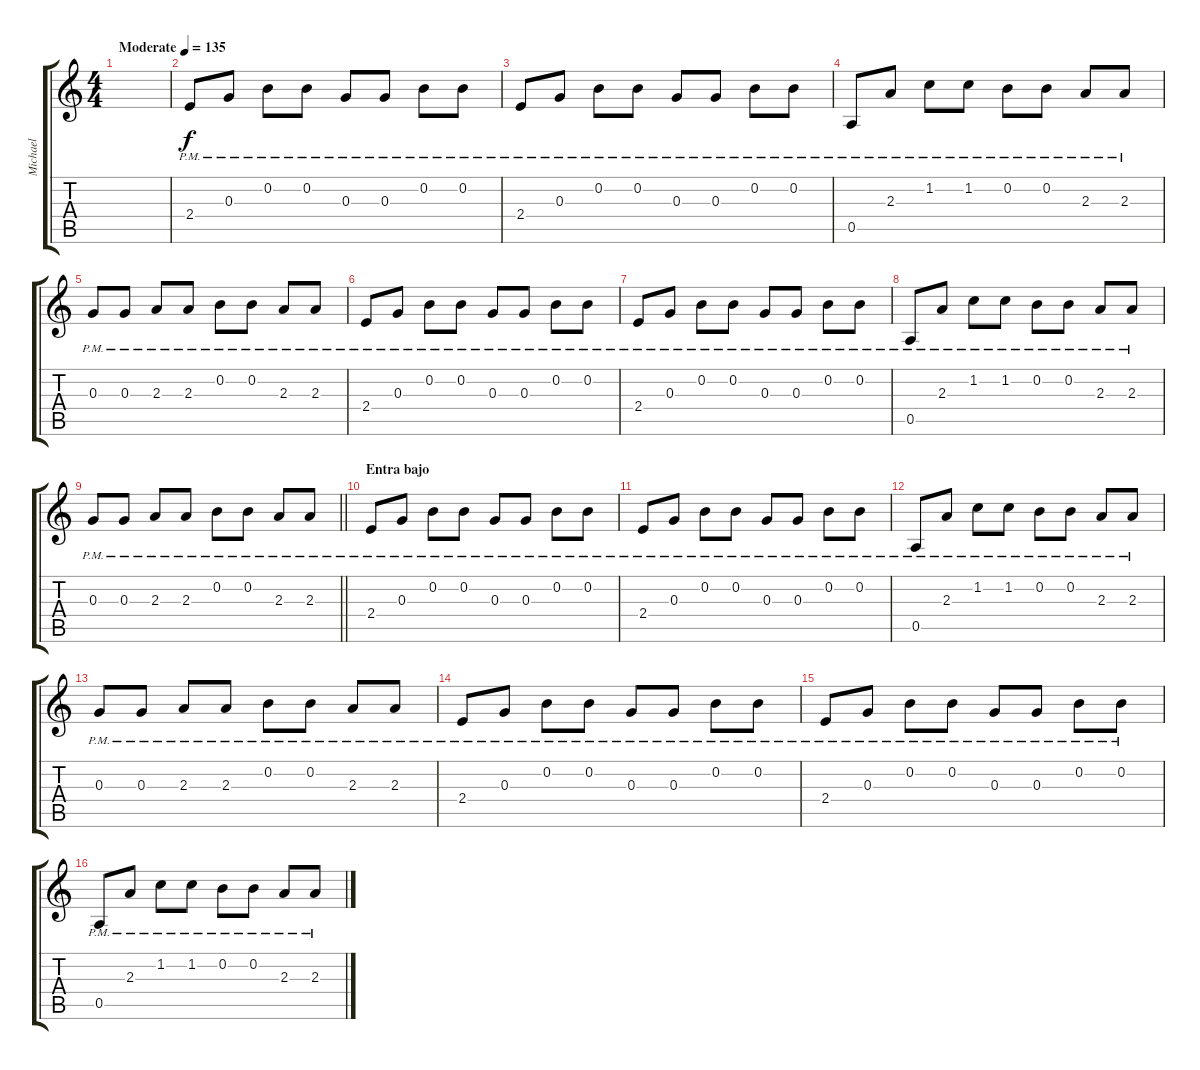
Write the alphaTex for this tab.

\track ("Michael" "Michael") {instrument electricguitarclean}
\staff {score tabs}
\tuning (E4 B3 G3 D3 A2 E2) {hide}
\ts (4 4)
\tempo (135 "Moderate")
\clef g2
\ks c
|
2.4{pm}.8 0.3{pm}.8 0.2{pm}.8 0.2{pm}.8 0.3{pm}.8 0.3{pm}.8 0.2{pm}.8 0.2{pm}.8 |
2.4{pm}.8 0.3{pm}.8 0.2{pm}.8 0.2{pm}.8 0.3{pm}.8 0.3{pm}.8 0.2{pm}.8 0.2{pm}.8 |
0.5{pm}.8 2.3{pm}.8 1.2{pm}.8 1.2{pm}.8 0.2{pm}.8 0.2{pm}.8 2.3{pm}.8 2.3{pm}.8 |
0.3{pm}.8 0.3{pm}.8 2.3{pm}.8 2.3{pm}.8 0.2{pm}.8 0.2{pm}.8 2.3{pm}.8 2.3{pm}.8 |
2.4{pm}.8 0.3{pm}.8 0.2{pm}.8 0.2{pm}.8 0.3{pm}.8 0.3{pm}.8 0.2{pm}.8 0.2{pm}.8 |
2.4{pm}.8 0.3{pm}.8 0.2{pm}.8 0.2{pm}.8 0.3{pm}.8 0.3{pm}.8 0.2{pm}.8 0.2{pm}.8 |
0.5{pm}.8 2.3{pm}.8 1.2{pm}.8 1.2{pm}.8 0.2{pm}.8 0.2{pm}.8 2.3{pm}.8 2.3{pm}.8 |
\barLineRight lightlight
0.3{pm}.8 0.3{pm}.8 2.3{pm}.8 2.3{pm}.8 0.2{pm}.8 0.2{pm}.8 2.3{pm}.8 2.3{pm}.8 |
\section ("" "Entra bajo")
2.4{pm}.8 0.3{pm}.8 0.2{pm}.8 0.2{pm}.8 0.3{pm}.8 0.3{pm}.8 0.2{pm}.8 0.2{pm}.8 |
2.4{pm}.8 0.3{pm}.8 0.2{pm}.8 0.2{pm}.8 0.3{pm}.8 0.3{pm}.8 0.2{pm}.8 0.2{pm}.8 |
0.5{pm}.8 2.3{pm}.8 1.2{pm}.8 1.2{pm}.8 0.2{pm}.8 0.2{pm}.8 2.3{pm}.8 2.3{pm}.8 |
0.3{pm}.8 0.3{pm}.8 2.3{pm}.8 2.3{pm}.8 0.2{pm}.8 0.2{pm}.8 2.3{pm}.8 2.3{pm}.8 |
2.4{pm}.8 0.3{pm}.8 0.2{pm}.8 0.2{pm}.8 0.3{pm}.8 0.3{pm}.8 0.2{pm}.8 0.2{pm}.8 |
2.4{pm}.8 0.3{pm}.8 0.2{pm}.8 0.2{pm}.8 0.3{pm}.8 0.3{pm}.8 0.2{pm}.8 0.2{pm}.8 |
0.5{pm}.8 2.3{pm}.8 1.2{pm}.8 1.2{pm}.8 0.2{pm}.8 0.2{pm}.8 2.3{pm}.8 2.3{pm}.8
